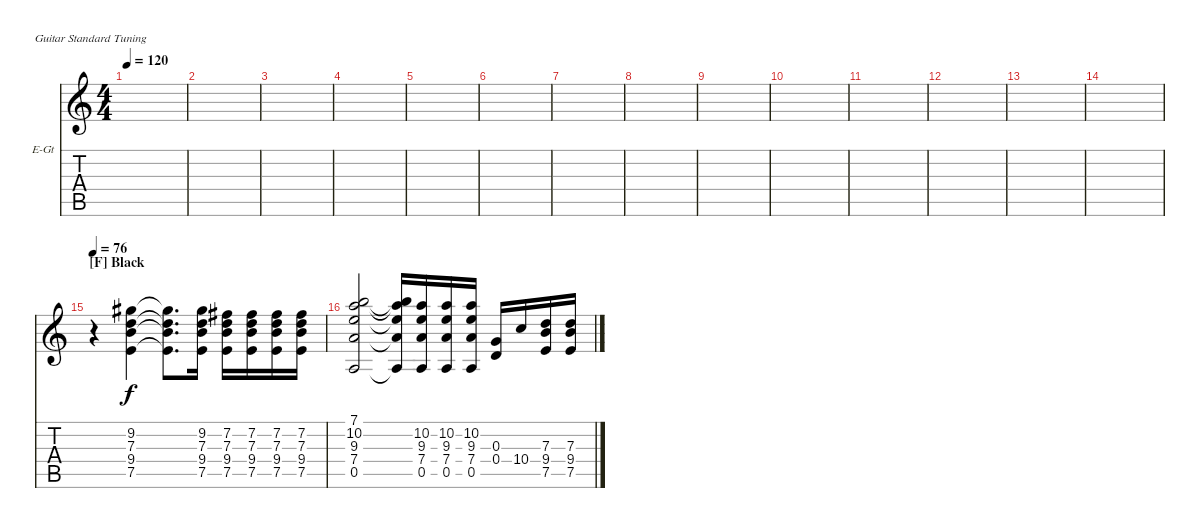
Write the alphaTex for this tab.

\defaultSystemsLayout 4
\bracketExtendMode nobrackets
\firstSystemTrackNameOrientation horizontal
\otherSystemsTrackNameOrientation horizontal
\track ("Stone Gossard (Clean)" "E-Gt") {instrument electricguitarclean}
\staff {score tabs}
\tuning (E4 B3 G3 D3 A2 E2)
\ts (4 4)
\tempo 120
\clef g2
\ks c
|
|
|
|
|
|
|
|
|
|
|
|
|
|
\section ("F" "Black")
\tempo 76
r.4 (9.2 7.3 9.4 7.5).4 (9.2{t} 7.3{t} 9.4{t} 7.5{t}).8{d} (9.2 7.3 9.4 7.5).16 (7.2 7.3 9.4 7.5).16 (7.2 7.3 9.4 7.5).16 (7.2 7.3 9.4 7.5).16 (7.2 7.3 9.4 7.5).16 |
(7.1 10.2 9.3 7.4 0.5).2 (7.1{t} 10.2{t} 9.3{t} 7.4{t} 0.5{t}).16 (10.2 9.3 7.4 0.5).16 (10.2 9.3 7.4 0.5).16 (10.2 9.3 7.4 0.5).16 (0.3 0.4).16 10.4.16 (7.3 9.4 7.5).16 (7.3 9.4 7.5).16
